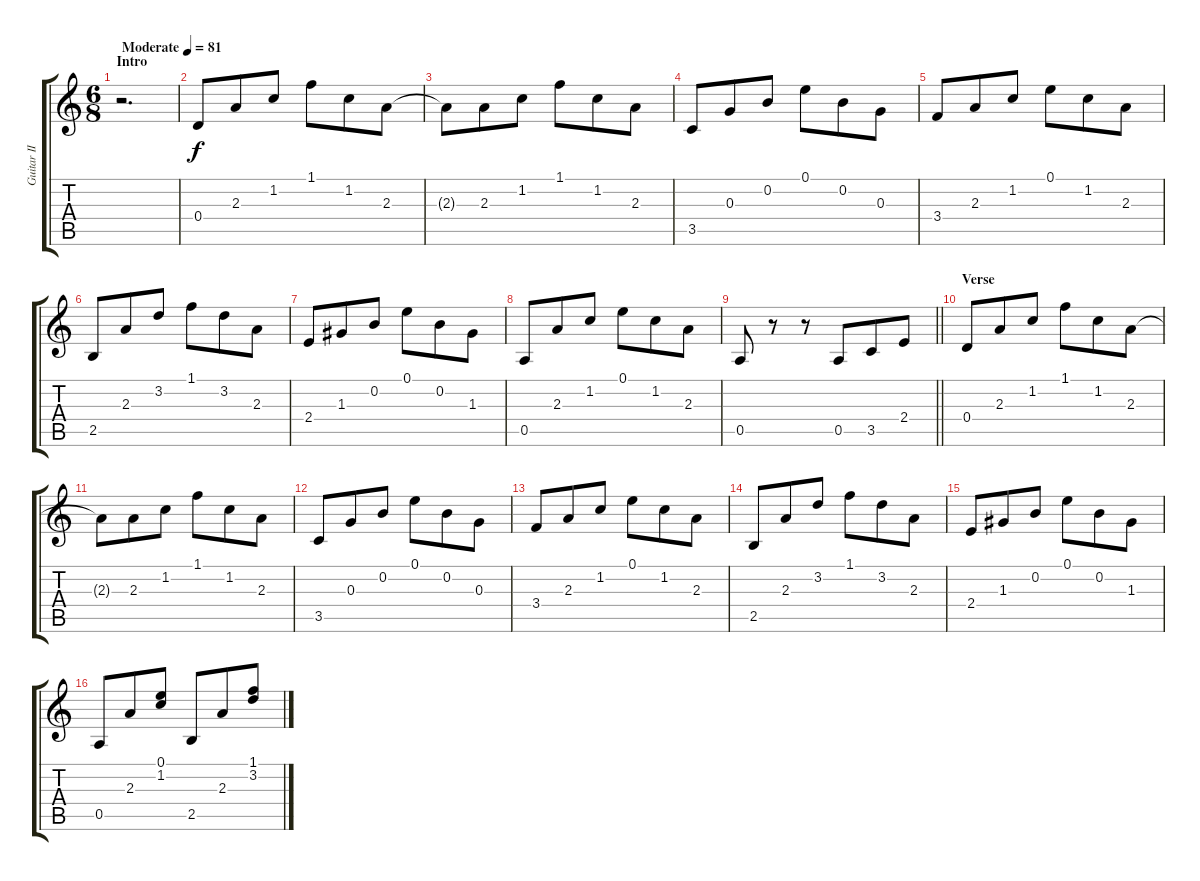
\track ("Guitar II" "Guitar II") {instrument electricguitarclean}
\staff {score tabs}
\tuning (E4 B3 G3 D3 A2 E2) {hide}
\ts (6 8)
\section ("" "Intro")
\tempo (81 "Moderate")
\clef g2
\ks c
r.2{d dy f instrument electricguitarclean} |
0.4.8 2.3.8 1.2.8 1.1.8 1.2.8 2.3.8 |
2.3{t}.8 2.3.8 1.2.8 1.1.8 1.2.8 2.3.8 |
3.5.8 0.3.8 0.2.8 0.1.8 0.2.8 0.3.8 |
3.4.8 2.3.8 1.2.8 0.1.8 1.2.8 2.3.8 |
2.5.8 2.3.8 3.2.8 1.1.8 3.2.8 2.3.8 |
2.4.8 1.3.8 0.2.8 0.1.8 0.2.8 1.3.8 |
0.5.8 2.3.8 1.2.8 0.1.8 1.2.8 2.3.8 |
\barLineRight lightlight
0.5.8 r.8 r.8 0.5.8 3.5.8 2.4.8 |
\section ("" "Verse")
0.4.8 2.3.8 1.2.8 1.1.8 1.2.8 2.3.8 |
2.3{t}.8 2.3.8 1.2.8 1.1.8 1.2.8 2.3.8 |
3.5.8 0.3.8 0.2.8 0.1.8 0.2.8 0.3.8 |
3.4.8 2.3.8 1.2.8 0.1.8 1.2.8 2.3.8 |
2.5.8 2.3.8 3.2.8 1.1.8 3.2.8 2.3.8 |
2.4.8 1.3.8 0.2.8 0.1.8 0.2.8 1.3.8 |
0.5.8 2.3.8 (0.1 1.2).8 2.5.8 2.3.8 (1.1 3.2).8
